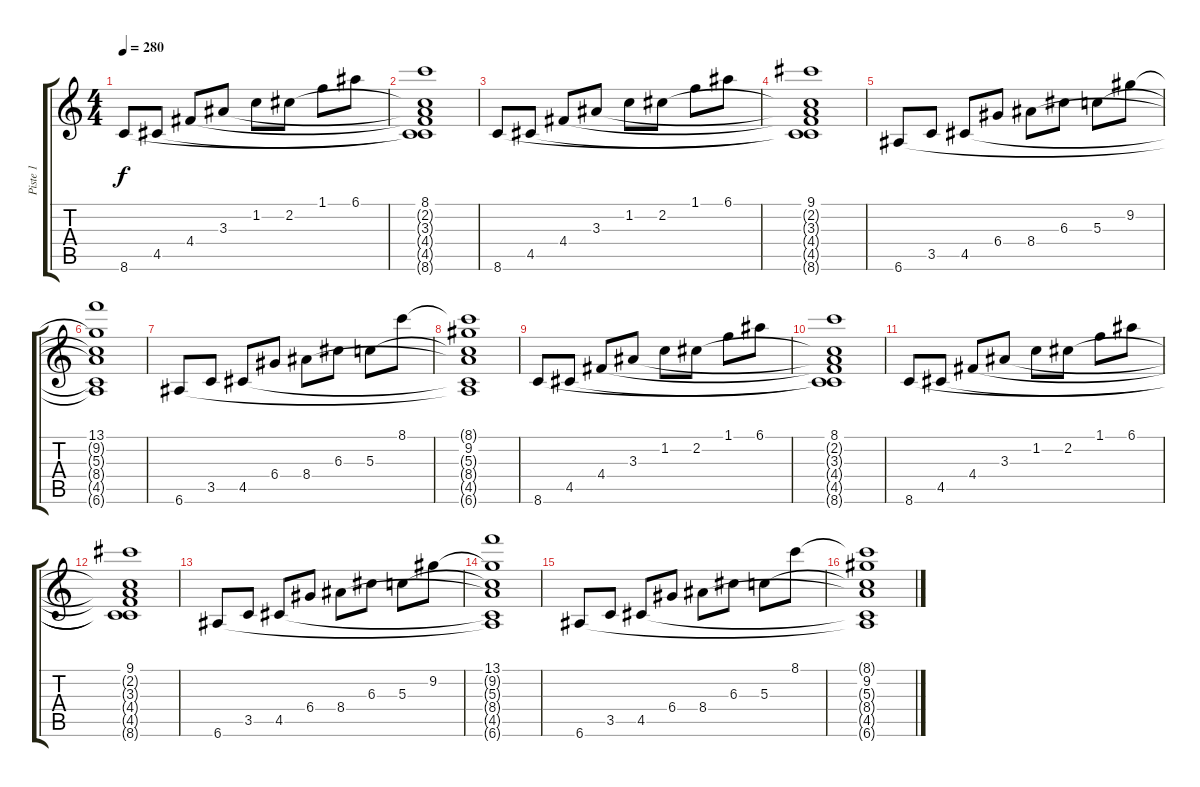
\track ("Piste 1" "Piste 1") {instrument acousticgrandpiano}
\staff {score tabs}
\tuning (E5 B4 G4 D4 A3 E3) {hide}
\ts (4 4)
\tempo 280
\clef g2
\ks c
8.6.8{dy f instrument acousticgrandpiano} 4.5.8 4.4.8 3.3.8 1.2.8 2.2.8 1.1.8 6.1.8 |
(8.1 2.2{t} 3.3{t} 4.4{t} 4.5{t} 8.6{t}).1 |
8.6.8 4.5.8 4.4.8 3.3.8 1.2.8 2.2.8 1.1.8 6.1.8 |
(9.1 2.2{t} 3.3{t} 4.4{t} 4.5{t} 8.6{t}).1 |
6.6.8 3.5.8 4.5.8 6.4.8 8.4.8 6.3.8 5.3.8 9.2.8 |
(13.1 9.2{t} 5.3{t} 8.4{t} 4.5{t} 6.6{t}).1 |
6.6.8 3.5.8 4.5.8 6.4.8 8.4.8 6.3.8 5.3.8 8.1.8 |
(8.1{t} 9.2 5.3{t} 8.4{t} 4.5{t} 6.6{t}).1 |
8.6.8 4.5.8 4.4.8 3.3.8 1.2.8 2.2.8 1.1.8 6.1.8 |
(8.1 2.2{t} 3.3{t} 4.4{t} 4.5{t} 8.6{t}).1 |
8.6.8 4.5.8 4.4.8 3.3.8 1.2.8 2.2.8 1.1.8 6.1.8 |
(9.1 2.2{t} 3.3{t} 4.4{t} 4.5{t} 8.6{t}).1 |
6.6.8 3.5.8 4.5.8 6.4.8 8.4.8 6.3.8 5.3.8 9.2.8 |
(13.1 9.2{t} 5.3{t} 8.4{t} 4.5{t} 6.6{t}).1 |
6.6.8 3.5.8 4.5.8 6.4.8 8.4.8 6.3.8 5.3.8 8.1.8 |
(8.1{t} 9.2 5.3{t} 8.4{t} 4.5{t} 6.6{t}).1
